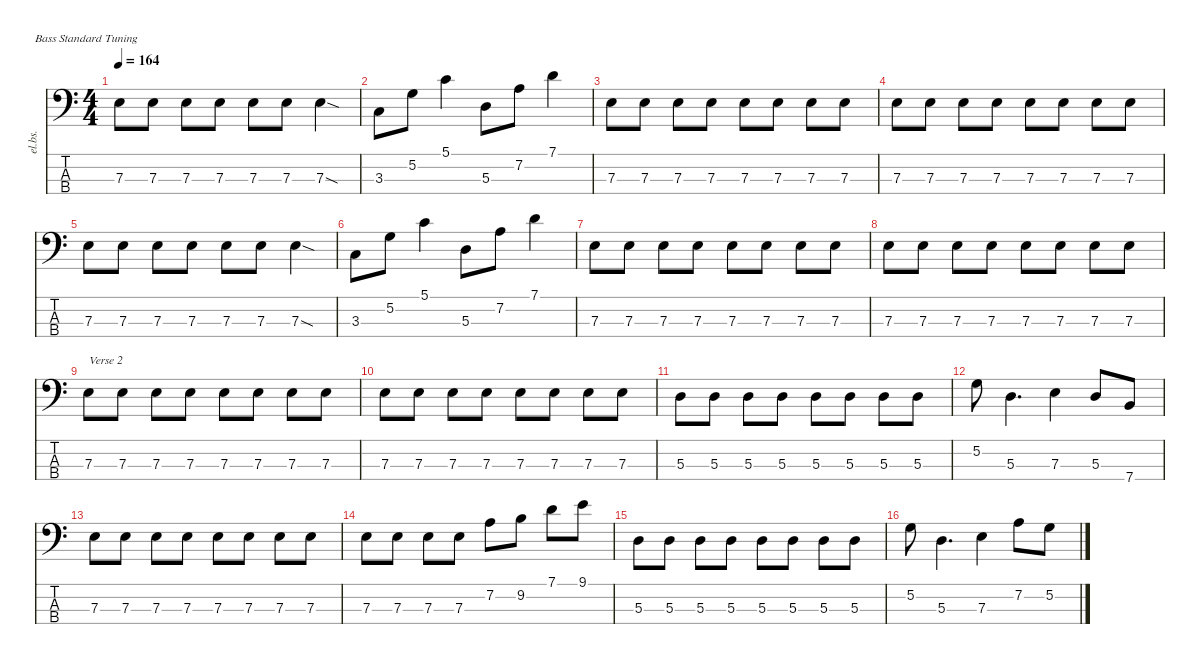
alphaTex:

\defaultSystemsLayout 4
\hideDynamics
\bracketExtendMode nobrackets
\track ("Bass" "el.bs.") {instrument electricbassfinger}
\staff {score tabs}
\tuning (G2 D2 A1 E1)
\ts (4 4)
\tempo 164
\clef f4
\ks c
7.3.8{dy f} 7.3.8 7.3.8 7.3.8 7.3.8 7.3.8 7.3{sod}.4 |
3.3.8 5.2.8 5.1.4 5.3.8 7.2.8 7.1.4 |
7.3.8 7.3.8 7.3.8 7.3.8 7.3.8 7.3.8 7.3.8 7.3.8 |
7.3.8 7.3.8 7.3.8 7.3.8 7.3.8 7.3.8 7.3.8 7.3.8 |
7.3.8 7.3.8 7.3.8 7.3.8 7.3.8 7.3.8 7.3{sod}.4 |
3.3.8 5.2.8 5.1.4 5.3.8 7.2.8 7.1.4 |
7.3.8 7.3.8 7.3.8 7.3.8 7.3.8 7.3.8 7.3.8 7.3.8 |
7.3.8 7.3.8 7.3.8 7.3.8 7.3.8 7.3.8 7.3.8 7.3.8 |
7.3.8{txt "Verse 2"} 7.3.8 7.3.8 7.3.8 7.3.8 7.3.8 7.3.8 7.3.8 |
7.3.8 7.3.8 7.3.8 7.3.8 7.3.8 7.3.8 7.3.8 7.3.8 |
5.3.8 5.3.8 5.3.8 5.3.8 5.3.8 5.3.8 5.3.8 5.3.8 |
5.2.8 5.3.4{d} 7.3.4 5.3.8 7.4.8 |
7.3.8 7.3.8 7.3.8 7.3.8 7.3.8 7.3.8 7.3.8 7.3.8 |
7.3.8 7.3.8 7.3.8 7.3.8 7.2.8 9.2.8 7.1.8 9.1.8 |
5.3.8 5.3.8 5.3.8 5.3.8 5.3.8 5.3.8 5.3.8 5.3.8 |
5.2.8 5.3.4{d} 7.3.4 7.2.8 5.2.8
